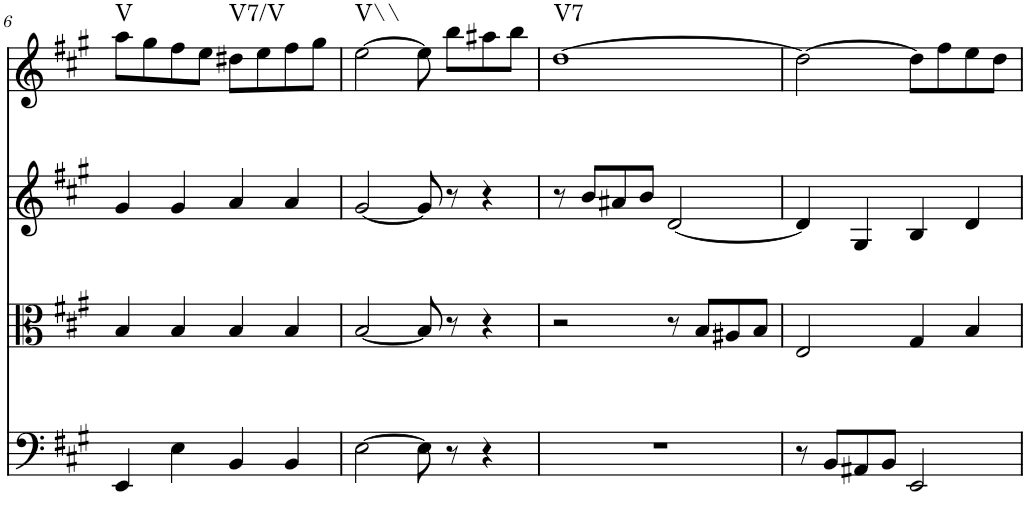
**kern	**kern	**kern	**kern	**harte
*part4	*part3	*part2	*part1	*part1
*staff4	*staff3	*staff2	*staff1	*
*I"Violoncello	*I"Viola	*I"Violin 2	*I"Violin 1	*
*I'Vc	*I'Vla	*I'Vln	*I'Vln	*
!!LO:PB:g=z
*clefF4	*clefC3	*clefG2	*clefG2	*
*k[f#c#g#]	*k[f#c#g#]	*k[f#c#g#]	*k[f#c#g#]	*
*A:	*A:	*A:	*A:	*
*M2/2	*M2/2	*M2/2	*M2/2	*
*met(c|)	*met(c|)	*met(c|)	*met(c|)	*
=6	=6	=6	=6	=6
!	!	!	!	!LO:H:kt=V
4EE/	4B/	4g#/	8aa\L	N
.	.	.	8gg#\	.
4E\	4B/	4g#/	8ff#\	.
.	.	.	8ee\J	.
!	!	!	!	!LO:H:kt=V7/V
4BB/	4B/	4a/	8dd#X\L	N
.	.	.	8ee\	.
4BB/	4B/	4a/	8ff#\	.
.	.	.	8gg#\J	.
=7	=7	=7	=7	=7
!	!	!	!	!LO:H:kt=V\\
[2E\	[2B/	[2g#/	[2ee\	N
8E\]	8B/]	8g#/]	8ee\]	.
8r	8r	8r	8bb\L	.
4r	4r	4r	8aa#X\	.
.	.	.	8bb\J	.
=8	=8	=8	=8	=8
!	!	!	!	!LO:H:kt=V7
1r	2r	8r	[1dd	N
.	.	8b/L	.	.
.	.	8a#X/	.	.
.	.	8b/J	.	.
.	8r	[2d/	.	.
.	8B/L	.	.	.
.	8A#X/	.	.	.
.	8B/J	.	.	.
=9	=9	=9	=9	=9
8r	2E/	4d/]	2dd\_	.
8BB/L	.	.	.	.
8AA#X/	.	4G#/	.	.
8BB/J	.	.	.	.
2EE/	4G#/	4B/	8dd\L]	.
.	.	.	8ff#\	.
.	4B/	4d/	8ee\	.
.	.	.	8dd\J	.
=	=	=	=	=
*-	*-	*-	*-	*-
